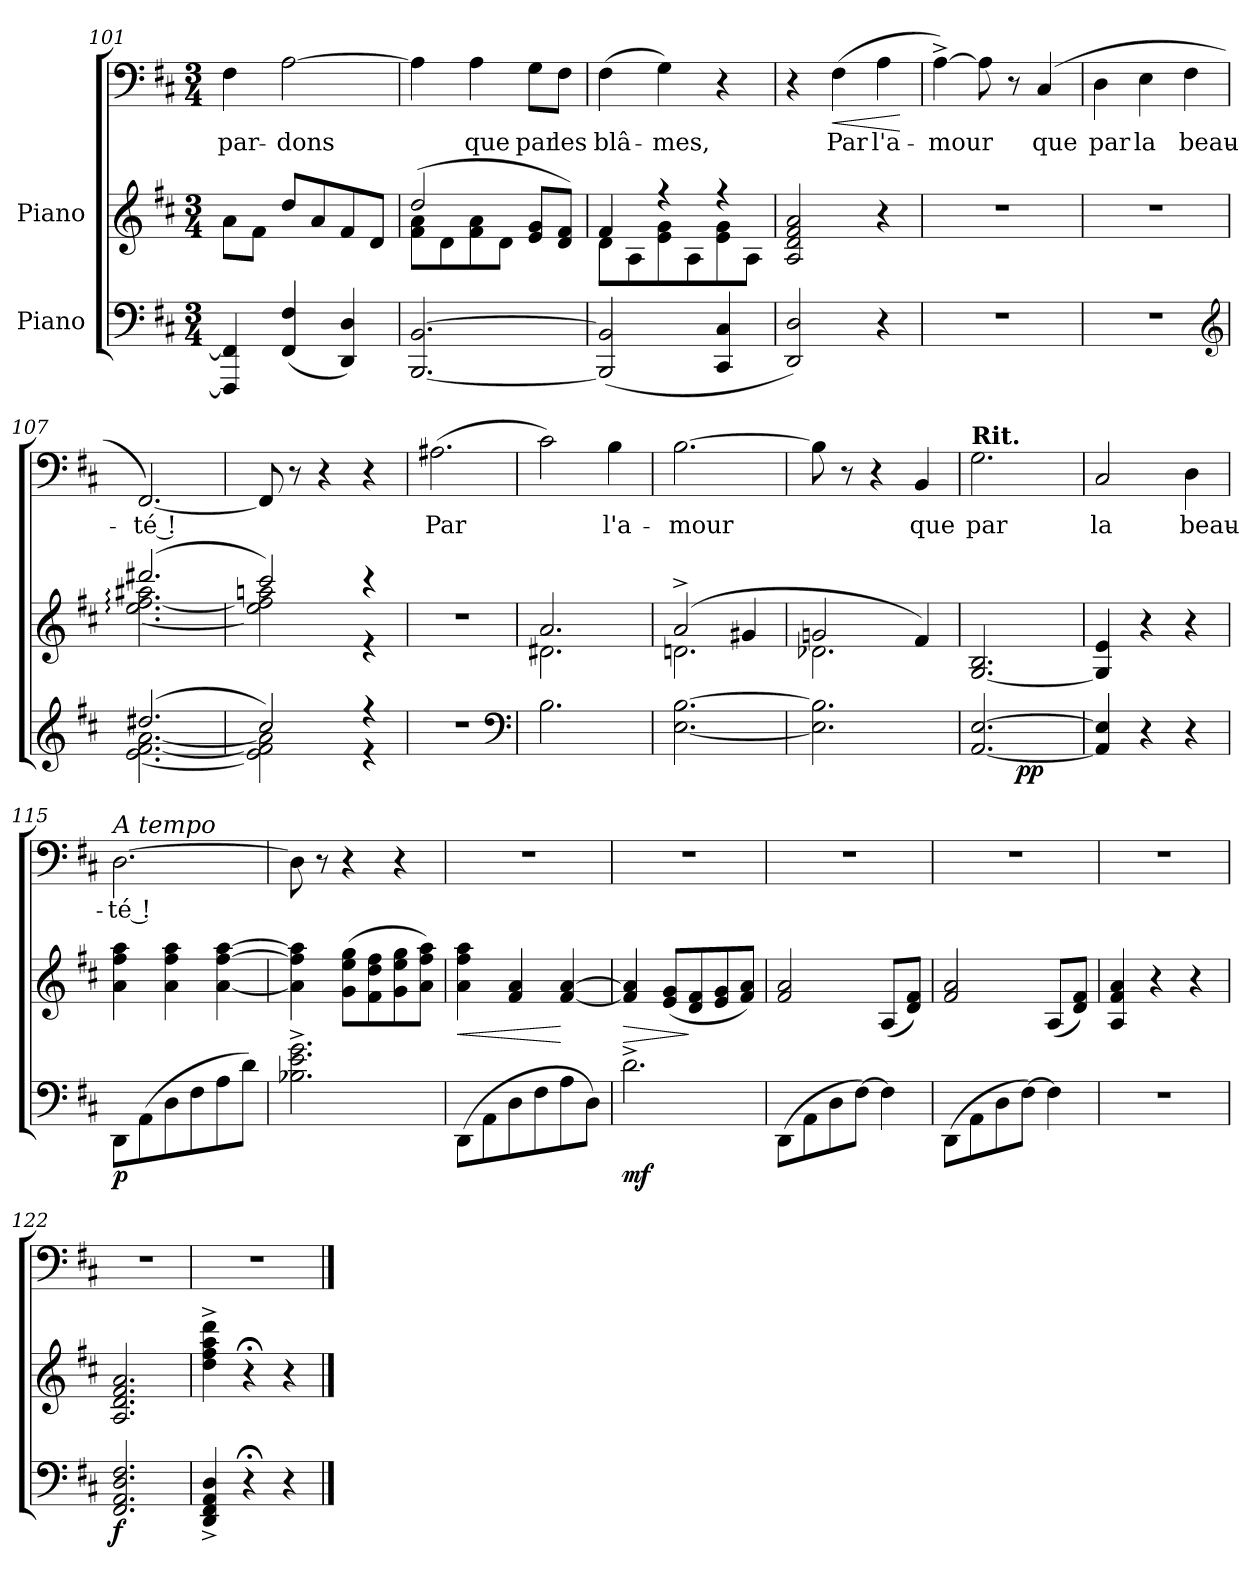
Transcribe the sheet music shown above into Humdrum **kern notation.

**kern	**dynam	**kern	**dynam	**kern	**text	**dynam
*part3	*part3	*part2	*part2	*part1	*part1	*part1
*staff3	*staff3	*staff2	*staff2	*staff1	*staff1	*staff1
*I"Piano	*	*I"Piano	*	*	*	*
*clefF4	*	*clefG2	*	*clefF4	*	*
*k[f#c#]	*	*k[f#c#]	*	*k[f#c#]	*	*
*M3/4	*	*M3/4	*	*M3/4	*	*
=101	=101	=101	=101	=101	=101	=101
4FFF#]/ 4FF#]/	.	8a\L	.	4F#\	par-	.
.	.	8f#\J	.	.	.	.
(4FF#/ 4F#/	.	(8dd/L	.	[2A\	-dons	.
.	.	8a/	.	.	.	.
4DD/ 4D/)	.	8f#/	.	.	.	.
.	.	8d/J	.	.	.	.
=102	=102	=102	=102	=102	=102	=102
*	*	*^	*	*	*	*
[2.BBB/ [2.BB/	.	(8f#\ 8a\L	2dd/	.	4A\]	.	.
.	.	8d\	.	.	.	.	.
.	.	8f#\ 8a\	.	.	4A\	que	.
.	.	8d\J	.	.	.	.	.
.	.	4ryy	8e/ 8g/L	.	8G\L	par	.
.	.	.	8d/ 8f#/J)	.	8F#\J	les	.
!!LO:LB:g=z
=103	=103	=103	=103	=103	=103	=103	=103
(2BBB]/ 2BB]/	.	4f#/	8d\L	.	(4F#\	blâ-	.
.	.	.	8A\	.	.	.	.
.	.	4r	8e\ 8g\	.	4G\)	-mes,	.
.	.	.	8A\	.	.	.	.
4CC#/ 4C#/	.	4r	8e\ 8g\	.	4r	.	.
.	.	.	8A\J	.	.	.	.
*	*	*v	*v	*	*	*	*
=104	=104	=104	=104	=104	=104	=104
2DD/ 2D/)	.	2A/ 2d/ 2f#/ 2a/	.	4r	.	.
!	!	!	!	!	!	!LO:HP:b
.	.	.	.	(4F#\	Par	<
4r	.	4r	.	4A\	l'a-	.
.	.	.	.	.	.	[
=105	=105	=105	=105	=105	=105	=105
2.r	.	2.r	.	[4A^\)	-mour	.
.	.	.	.	8A\]	.	.
.	.	.	.	8r	.	.
.	.	.	.	(4C#/	que	.
=106	=106	=106	=106	=106	=106	=106
2.r	.	2.r	.	4D\	par	.
.	.	.	.	4E\	la	.
.	.	.	.	4F#\	beau-	.
*clefG2	*	*	*	*	*	*
=107	=107	=107	=107	=107	=107	=107
*^	*	*^	*	*	*	*
(2.dd#X/	[2.e\ [2.f#\ [2.a\	.	(2.ddd#X/	[2.ee:\ [2.ff#:\ 2.aa#X:\	.	[2.FF#/)	-té !	.
=108	=108	=108	=108	=108	=108	=108	=108	=108
2cc#/)	2e]\ 2f#]\ 2a]\	.	2ccc#/)	2ee]\ 2ff#]\ 2aan\	.	8FF#/]	.	.
.	.	.	.	.	.	8r	.	.
.	.	.	.	.	.	4r	.	.
4r	4r	.	4r	4r	.	4r	.	.
*v	*v	*	*	*	*	*	*	*
*	*	*v	*v	*	*	*	*
=109	=109	=109	=109	=109	=109	=109
2.r	.	2.r	.	(2.A#X\	Par	.
*clefF4	*	*	*	*	*	*
!!LO:LB:g=z
=110	=110	=110	=110	=110	=110	=110
*	*	*^	*	*	*	*
2.B\	.	2.a/	2.d#X\	.	2c#\)	.	.
.	.	.	.	.	4B\	l'a-	.
=111	=111	=111	=111	=111	=111	=111	=111
[2.E\ [2.B\	.	(2a^/	2.dn:\	.	[2.B\	-mour	.
.	.	4g#X/	.	.	.	.	.
=112	=112	=112	=112	=112	=112	=112	=112
2.E]\ 2.B]\	.	2gn/	2.d-X\	.	8B\]	.	.
.	.	.	.	.	8r	.	.
.	.	.	.	.	4r	.	.
.	.	4f#/)	.	.	4BB/	que	.
*	*	*v	*v	*	*	*	*
=113	=113	=113	=113	=113	=113	=113
*^	*	*	*	*	*	*
!	!	!	!	!	!LO:TX:B:t=Rit.	!	!
[2.AA/ [2.E/	4ryy	.	[2.G/ 2.B/	.	2.G\	par	.
.	2ryy	pp	.	.	.	.	.
*v	*v	*	*	*	*	*	*
=114	=114	=114	=114	=114	=114	=114
4AA]/ 4E]/	.	4G]/ 4e/	.	2C#/	la	.
4r	.	4r	.	.	.	.
4r	.	4r	.	4D\	beau-	.
=115	=115	=115	=115	=115	=115	=115
!	!	!	!	!LO:TX:i:t=A tempo	!	!
8DD\L	p	4a\ 4ff#\ 4aa\	.	[2.D\	-té !	.
(8AA\	.	.	.	.	.	.
8D\	.	4a\ 4ff#\ 4aa\	.	.	.	.
8F#\	.	.	.	.	.	.
8A\	.	[4a\ [4ff#\ [4aa\	.	.	.	.
8d\J)	.	.	.	.	.	.
=116	=116	=116	=116	=116	=116	=116
2.B-X^\ 2.e^\ 2.g^\	.	4a]\ 4ff#]\ 4aa]\	.	8D\]	.	.
.	.	.	.	8r	.	.
.	.	(8g\ 8ee\ 8gg\L	.	4r	.	.
.	.	8f#\ 8dd\ 8ff#\	.	.	.	.
.	.	8g\ 8ee\ 8gg\	.	4r	.	.
.	.	8a\ 8ff#\ 8aa\J)	.	.	.	.
!!LO:LB:g=z
=117	=117	=117	=117	=117	=117	=117
!	!	!	!LO:HP:b	!	!	!
(8DD\L	.	4a\ 4ff#\ 4aa\	<	2.r	.	.
8AA\	.	.	.	.	.	.
8D\	.	4f#/ 4a/	.	.	.	.
8F#\	.	.	.	.	.	.
8A\	.	[4f#/ [4a/	[	.	.	.
8D\J)	.	.	.	.	.	.
=118	=118	=118	=118	=118	=118	=118
!	!	!	!LO:HP:b	!	!	!
2.d^\	mf	4f#]/ 4a]/	>	2.r	.	.
.	.	(8e/ 8g/L	.	.	.	.
.	.	8d/ 8f#/	]	.	.	.
.	.	8e/ 8g/	.	.	.	.
.	.	8f#/ 8a/J)	.	.	.	.
=119	=119	=119	=119	=119	=119	=119
(8DD\L	.	2f#/ 2a/	.	2.r	.	.
8AA\	.	.	.	.	.	.
8D\	.	.	.	.	.	.
[8F#\J)	.	.	.	.	.	.
4F#\]	.	(8A/L	.	.	.	.
.	.	8d/ 8f#/J)	.	.	.	.
=120	=120	=120	=120	=120	=120	=120
(8DD\L	.	2f#/ 2a/	.	2.r	.	.
8AA\	.	.	.	.	.	.
8D\	.	.	.	.	.	.
[8F#\J)	.	.	.	.	.	.
4F#\]	.	(8A/L	.	.	.	.
.	.	8d/ 8f#/J)	.	.	.	.
=121	=121	=121	=121	=121	=121	=121
2.r	.	4A/ 4f#/ 4a/	.	2.r	.	.
.	.	4r	.	.	.	.
.	.	4r	.	.	.	.
=122	=122	=122	=122	=122	=122	=122
2.FF#/ 2.AA/ 2.D/ 2.F#/	f	2.A/ 2.d/ 2.f#/ 2.a/	.	2.r	.	.
=123	=123	=123	=123	=123	=123	=123
4DD^/ 4FF#^/ 4AA^/ 4D^/	.	4dd^\ 4ff#^\ 4aa^\ 4ddd^\	.	2.r	.	.
4r;<	.	4r;<	.	.	.	.
4r	.	4r	.	.	.	.
==	==	==	==	==	==	==
*-	*-	*-	*-	*-	*-	*-
